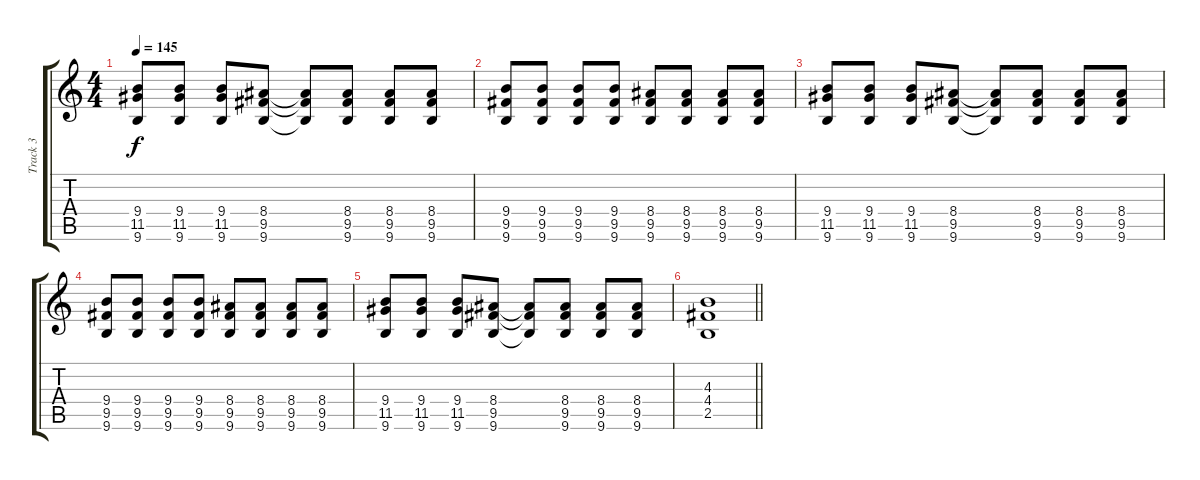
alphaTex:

\track ("Track 3" "Track 3") {instrument distortionguitar}
\staff {score tabs}
\tuning (E4 B3 G3 D3 A2 D2) {hide}
\ts (4 4)
\tempo 145
\clef g2
\ks c
(9.4 11.5 9.6).8{dy f} (9.4 11.5 9.6).8 (9.4 11.5 9.6).8 (8.4 9.5 9.6).8 (8.4{t} 9.5{t} 9.6{t}).8 (8.4 9.5 9.6).8 (8.4 9.5 9.6).8 (8.4 9.5 9.6).8 |
(9.4 9.5 9.6).8 (9.4 9.5 9.6).8 (9.4 9.5 9.6).8 (9.4 9.5 9.6).8 (8.4 9.5 9.6).8 (8.4 9.5 9.6).8 (8.4 9.5 9.6).8 (8.4 9.5 9.6).8 |
(9.4 11.5 9.6).8 (9.4 11.5 9.6).8 (9.4 11.5 9.6).8 (8.4 9.5 9.6).8 (8.4{t} 9.5{t} 9.6{t}).8 (8.4 9.5 9.6).8 (8.4 9.5 9.6).8 (8.4 9.5 9.6).8 |
(9.4 9.5 9.6).8 (9.4 9.5 9.6).8 (9.4 9.5 9.6).8 (9.4 9.5 9.6).8 (8.4 9.5 9.6).8 (8.4 9.5 9.6).8 (8.4 9.5 9.6).8 (8.4 9.5 9.6).8 |
(9.4 11.5 9.6).8 (9.4 11.5 9.6).8 (9.4 11.5 9.6).8 (8.4 9.5 9.6).8 (8.4{t} 9.5{t} 9.6{t}).8 (8.4 9.5 9.6).8 (8.4 9.5 9.6).8 (8.4 9.5 9.6).8 |
\barLineRight lightlight
(4.3 4.4 2.5).1
